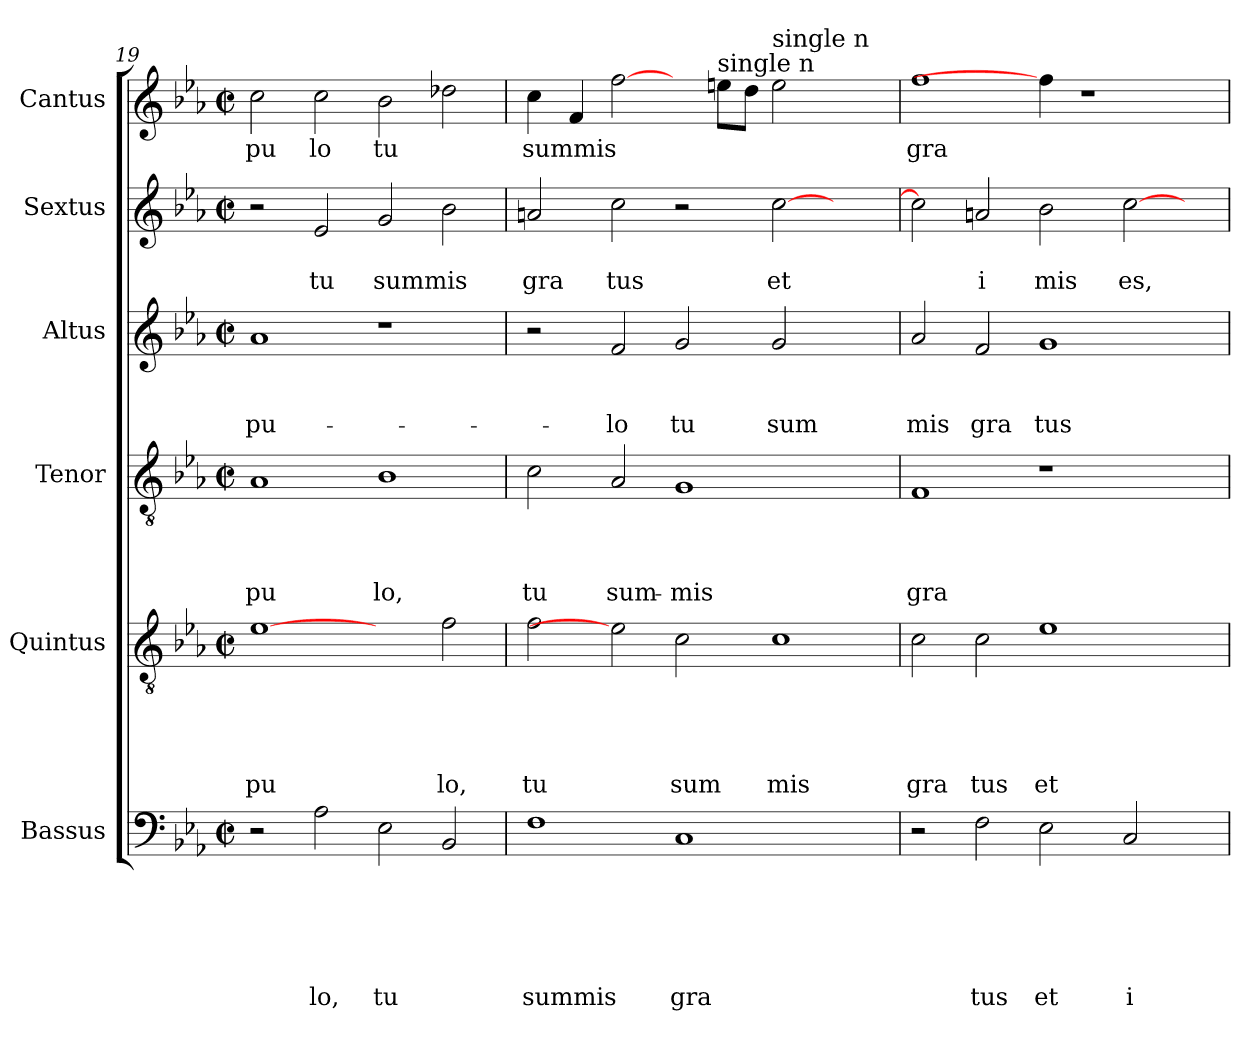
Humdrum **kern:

**kern	**text	**text	**text	**text	**text	**text	**kern	**text	**text	**text	**text	**text	**kern	**text	**text	**text	**text	**kern	**text	**text	**text	**kern	**text	**text	**kern	**text
*part6	*part6	*part6	*part6	*part6	*part6	*part6	*part5	*part5	*part5	*part5	*part5	*part5	*part4	*part4	*part4	*part4	*part4	*part3	*part3	*part3	*part3	*part2	*part2	*part2	*part1	*part1
*staff6	*staff6	*staff6	*staff6	*staff6	*staff6	*staff6	*staff5	*staff5	*staff5	*staff5	*staff5	*staff5	*staff4	*staff4	*staff4	*staff4	*staff4	*staff3	*staff3	*staff3	*staff3	*staff2	*staff2	*staff2	*staff1	*staff1
*I"Bassus	*	*	*	*	*	*	*I"Quintus	*	*	*	*	*	*I"Tenor	*	*	*	*	*I"Altus	*	*	*	*I"Sextus	*	*	*I"Cantus	*
*clefF4	*	*	*	*	*	*	*clefGv2	*	*	*	*	*	*clefGv2	*	*	*	*	*clefG2	*	*	*	*clefG2	*	*	*clefG2	*
*k[b-e-a-]	*	*	*	*	*	*	*k[b-e-a-]	*	*	*	*	*	*k[b-e-a-]	*	*	*	*	*k[b-e-a-]	*	*	*	*k[b-e-a-]	*	*	*k[b-e-a-]	*
*E-:	*	*	*	*	*	*	*E-:	*	*	*	*	*	*E-:	*	*	*	*	*E-:	*	*	*	*E-:	*	*	*E-:	*
*M2/2	*	*	*	*	*	*	*M2/2	*	*	*	*	*	*M2/2	*	*	*	*	*M2/2	*	*	*	*M2/2	*	*	*M2/2	*
*met(c|)	*	*	*	*	*	*	*met(c|)	*	*	*	*	*	*met(c|)	*	*	*	*	*met(c|)	*	*	*	*met(c|)	*	*	*met(c|)	*
=19	=19	=19	=19	=19	=19	=19	=19	=19	=19	=19	=19	=19	=19	=19	=19	=19	=19	=19	=19	=19	=19	=19	=19	=19	=19	=19
!	!	!	!	!	!	!	!	!	!	!	!	!LO:LY:b	!	!	!	!	!LO:LY:b	!	!	!	!LO:LY:b	!	!	!	!	!LO:LY:b
2r	.	.	.	.	.	.	[1e-	.	.	.	.	pu	1A-	.	.	.	pu	1a-	.	.	-pu-	2r	.	.	2cc\	pu
!	!	!	!	!	!	!LO:LY:b	!	!	!	!	!	!	!	!	!	!	!	!	!	!	!	!	!	!LO:LY:b	!	!LO:LY:b
2A-\	.	.	.	.	.	-lo,	.	.	.	.	.	.	.	.	.	.	.	.	.	.	.	2e-/	.	tu	2cc\	lo
!	!	!	!	!	!	!LO:LY:b	!	!	!	!	!	!	!	!	!	!	!LO:LY:b	!	!	!	!	!	!	!LO:LY:b	!	!LO:LY:b
2E-\	.	.	.	.	.	tu	2ryy	.	.	.	.	.	1B-	.	.	.	lo,	1r	.	.	.	2g/	.	summis	2b-\	tu
!	!	!	!	!	!	!	!	!	!	!	!	!LO:LY:b	!	!	!	!	!	!	!	!	!	!	!	!	!	!
2BB-/	.	.	.	.	.	.	2f\	.	.	.	.	lo,	.	.	.	.	.	.	.	.	.	2b-\	.	.	2dd-X\	.
!!LO:PB:g=z
=20	=20	=20	=20	=20	=20	=20	=20	=20	=20	=20	=20	=20	=20	=20	=20	=20	=20	=20	=20	=20	=20	=20	=20	=20	=20	=20
!	!	!	!	!	!	!LO:LY:b	!	!	!	!	!	!LO:LY:b	!	!	!	!	!LO:LY:b	!	!	!	!	!	!	!LO:LY:b	!	!LO:LY:b
1F	.	.	.	.	.	summis	2f\	.	.	.	.	tu	2c\	.	.	.	tu	2r	.	.	.	2an/	.	gra	4cc\	summis
.	.	.	.	.	.	.	.	.	.	.	.	.	.	.	.	.	.	.	.	.	.	.	.	.	4f/	.
!	!	!	!	!	!	!	!	!	!	!	!	!	!	!	!	!	!LO:LY:b	!	!	!	!LO:LY:b	!	!	!LO:LY:b	!	!
.	.	.	.	.	.	.	2e-]	.	.	.	.	.	2A-/	.	.	.	sum-	2f/	.	.	-lo	2cc\	.	tus	[2ff\	.
!	!	!	!	!	!	!LO:LY:b	!	!	!	!	!	!LO:LY:b	!	!	!	!	!LO:LY:b	!	!	!	!LO:LY:b	!	!	!	!	!
1C	.	.	.	.	.	gra	2c\	.	.	.	.	sum	1G	.	.	.	-mis	2g/	.	.	tu	2r	.	.	4ryy	.
!	!	!	!	!	!	!	!	!	!	!	!	!	!	!	!	!	!	!	!	!	!	!	!	!	!LO:TX:a:t=single n	!
.	.	.	.	.	.	.	.	.	.	.	.	.	.	.	.	.	.	.	.	.	.	.	.	.	8ee\L	.
.	.	.	.	.	.	.	.	.	.	.	.	.	.	.	.	.	.	.	.	.	.	.	.	.	8dd\J	.
!	!	!	!	!	!	!	!	!	!	!	!	!	!	!	!	!	!	!	!	!	!	!	!	!	!LO:TX:a:t=single n	!
!	!	!	!	!	!	!	!	!	!	!	!	!LO:LY:b	!	!	!	!	!	!	!	!	!LO:LY:b	!	!	!LO:LY:b	!	!
.	.	.	.	.	.	.	1c	.	.	.	.	mis	.	.	.	.	.	2g/	.	.	sum	[>2cc\	.	et	2ee\	.
2ryy	.	.	.	.	.	.	.	.	.	.	.	.	2ryy	.	.	.	.	2ryy	.	.	.	2ryy	.	.	2ryy	.
=21	=21	=21	=21	=21	=21	=21	=21	=21	=21	=21	=21	=21	=21	=21	=21	=21	=21	=21	=21	=21	=21	=21	=21	=21	=21	=21
!	!	!	!	!	!	!	!	!	!	!	!	!LO:LY:b	!	!	!	!	!LO:LY:b	!	!	!	!LO:LY:b	!	!	!	!	!LO:LY:b
2r	.	.	.	.	.	.	2c\	.	.	.	.	gra	1F	.	.	.	gra-	2a-/	.	.	mis	2cc\]	.	.	1ff	gra
!	!	!	!	!	!	!LO:LY:b	!	!	!	!	!	!LO:LY:b	!	!	!	!	!	!	!	!	!LO:LY:b	!	!	!LO:LY:b	!	!
2F\	.	.	.	.	.	tus	2c\	.	.	.	.	tus	.	.	.	.	.	2f/	.	.	gra	2an/	.	i	.	.
!	!	!	!	!	!	!LO:LY:b	!	!	!	!	!	!LO:LY:b	!	!	!	!	!	!	!	!	!LO:LY:b	!	!	!LO:LY:b	!	!
2E-\	.	.	.	.	.	et	1e-	.	.	.	.	et	1r	.	.	.	.	1g	.	.	tus	2b-\	.	mis	4ff\]	.
.	.	.	.	.	.	.	.	.	.	.	.	.	.	.	.	.	.	.	.	.	.	.	.	.	1r	.
!	!	!	!	!	!	!LO:LY:b	!	!	!	!	!	!	!	!	!	!	!	!	!	!	!	!	!	!LO:LY:b	!	!
2C/	.	.	.	.	.	i	.	.	.	.	.	.	.	.	.	.	.	.	.	.	.	[>2cc\	.	es,	.	.
4ryy	.	.	.	.	.	.	4ryy	.	.	.	.	.	4ryy	.	.	.	.	4ryy	.	.	.	4ryy	.	.	.	.
=	=	=	=	=	=	=	=	=	=	=	=	=	=	=	=	=	=	=	=	=	=	=	=	=	=	=
*-	*-	*-	*-	*-	*-	*-	*-	*-	*-	*-	*-	*-	*-	*-	*-	*-	*-	*-	*-	*-	*-	*-	*-	*-	*-	*-
